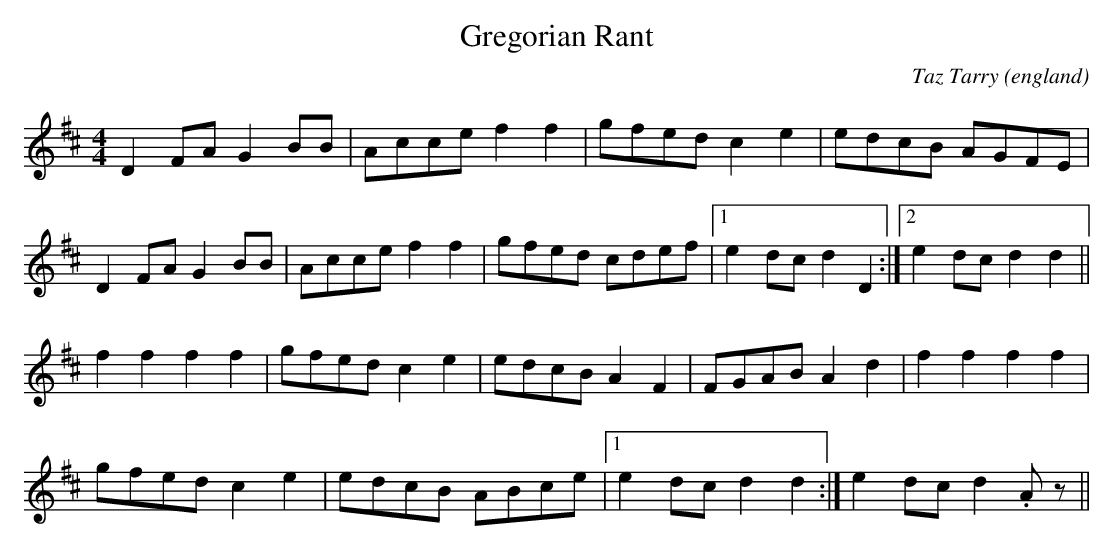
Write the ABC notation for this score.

X:1
T:Gregorian Rant
O:england
M:4/4
L:1/8
C:Taz Tarry
K:D
D2 FA G2 BB|Acce f2f2|gfed c2e2|edcB AGFE|
D2 FA G2 BB|Acce f2f2|gfed cdef|1e2dcd2D2:|2e2dc sd2d2s||
f2f2f2f2|gfedc2e2|edcBA2F2|FGABA2d2|f2f2f2f2|
gfedc2e2|edcB ABce|1e2dc sd2d2s:|e2dcd2.Az||
